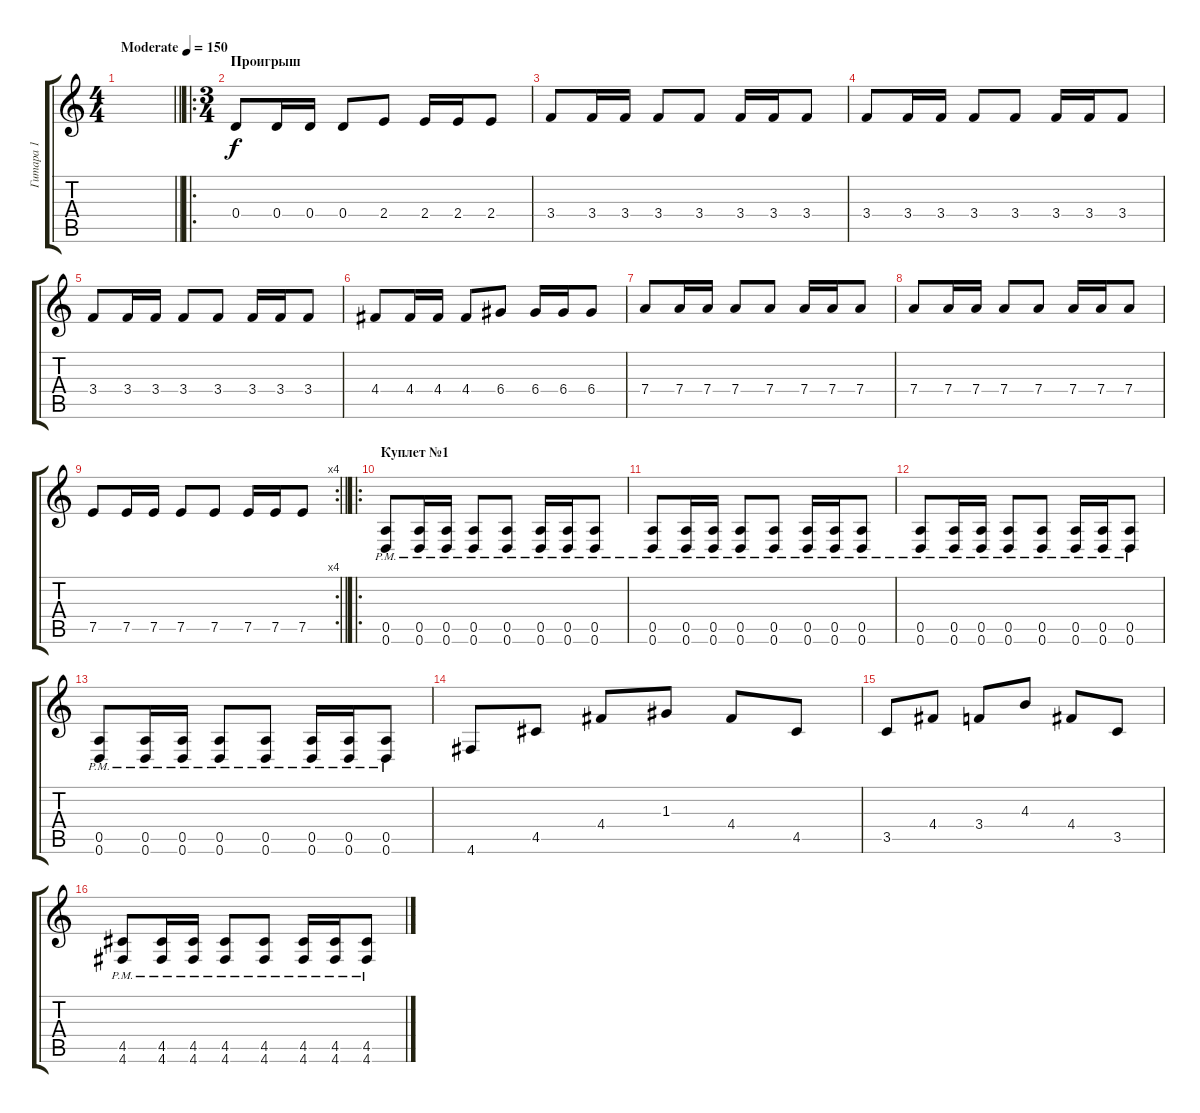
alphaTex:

\track ("Гитара 1" "Гитара 1") {instrument distortionguitar}
\staff {score tabs}
\tuning (E4 B3 G3 D3 A2 D2) {hide}
\ts (4 4)
\tempo (150 "Moderate")
\clef g2
\barLineRight lightlight
\ks c
|
\ro
\ts (3 4)
\section ("" "Проигрыш ")
0.4.8 0.4.16 0.4.16 0.4.8 2.4.8 2.4.16 2.4.16 2.4.8 |
3.4.8 3.4.16 3.4.16 3.4.8 3.4.8 3.4.16 3.4.16 3.4.8 |
3.4.8 3.4.16 3.4.16 3.4.8 3.4.8 3.4.16 3.4.16 3.4.8 |
3.4.8 3.4.16 3.4.16 3.4.8 3.4.8 3.4.16 3.4.16 3.4.8 |
4.4.8 4.4.16 4.4.16 4.4.8 6.4.8 6.4.16 6.4.16 6.4.8 |
7.4.8 7.4.16 7.4.16 7.4.8 7.4.8 7.4.16 7.4.16 7.4.8 |
7.4.8 7.4.16 7.4.16 7.4.8 7.4.8 7.4.16 7.4.16 7.4.8 |
\rc 4
\barLineRight lightlight
7.5.8 7.5.16 7.5.16 7.5.8 7.5.8 7.5.16 7.5.16 7.5.8 |
\ro
\section ("" "Куплет №1")
(0.5{pm} 0.6{pm}).8 (0.5{pm} 0.6{pm}).16 (0.5{pm} 0.6{pm}).16 (0.5{pm} 0.6{pm}).8 (0.5{pm} 0.6{pm}).8 (0.5{pm} 0.6{pm}).16 (0.5{pm} 0.6{pm}).16 (0.5{pm} 0.6{pm}).8 |
(0.5{pm} 0.6{pm}).8 (0.5{pm} 0.6{pm}).16 (0.5{pm} 0.6{pm}).16 (0.5{pm} 0.6{pm}).8 (0.5{pm} 0.6{pm}).8 (0.5{pm} 0.6{pm}).16 (0.5{pm} 0.6{pm}).16 (0.5{pm} 0.6{pm}).8 |
(0.5{pm} 0.6{pm}).8 (0.5{pm} 0.6{pm}).16 (0.5{pm} 0.6{pm}).16 (0.5{pm} 0.6{pm}).8 (0.5{pm} 0.6{pm}).8 (0.5{pm} 0.6{pm}).16 (0.5{pm} 0.6{pm}).16 (0.5{pm} 0.6{pm}).8 |
(0.5{pm} 0.6{pm}).8 (0.5{pm} 0.6{pm}).16 (0.5{pm} 0.6{pm}).16 (0.5{pm} 0.6{pm}).8 (0.5{pm} 0.6{pm}).8 (0.5{pm} 0.6{pm}).16 (0.5{pm} 0.6{pm}).16 (0.5{pm} 0.6{pm}).8 |
4.6.8 4.5.8 4.4.8 1.3.8 4.4.8 4.5.8 |
3.5.8 4.4.8 3.4.8 4.3.8 4.4.8 3.5.8 |
(4.5{pm} 4.6{pm}).8 (4.5{pm} 4.6{pm}).16 (4.5{pm} 4.6{pm}).16 (4.5{pm} 4.6{pm}).8 (4.5{pm} 4.6{pm}).8 (4.5{pm} 4.6{pm}).16 (4.5{pm} 4.6{pm}).16 (4.5{pm} 4.6{pm}).8
